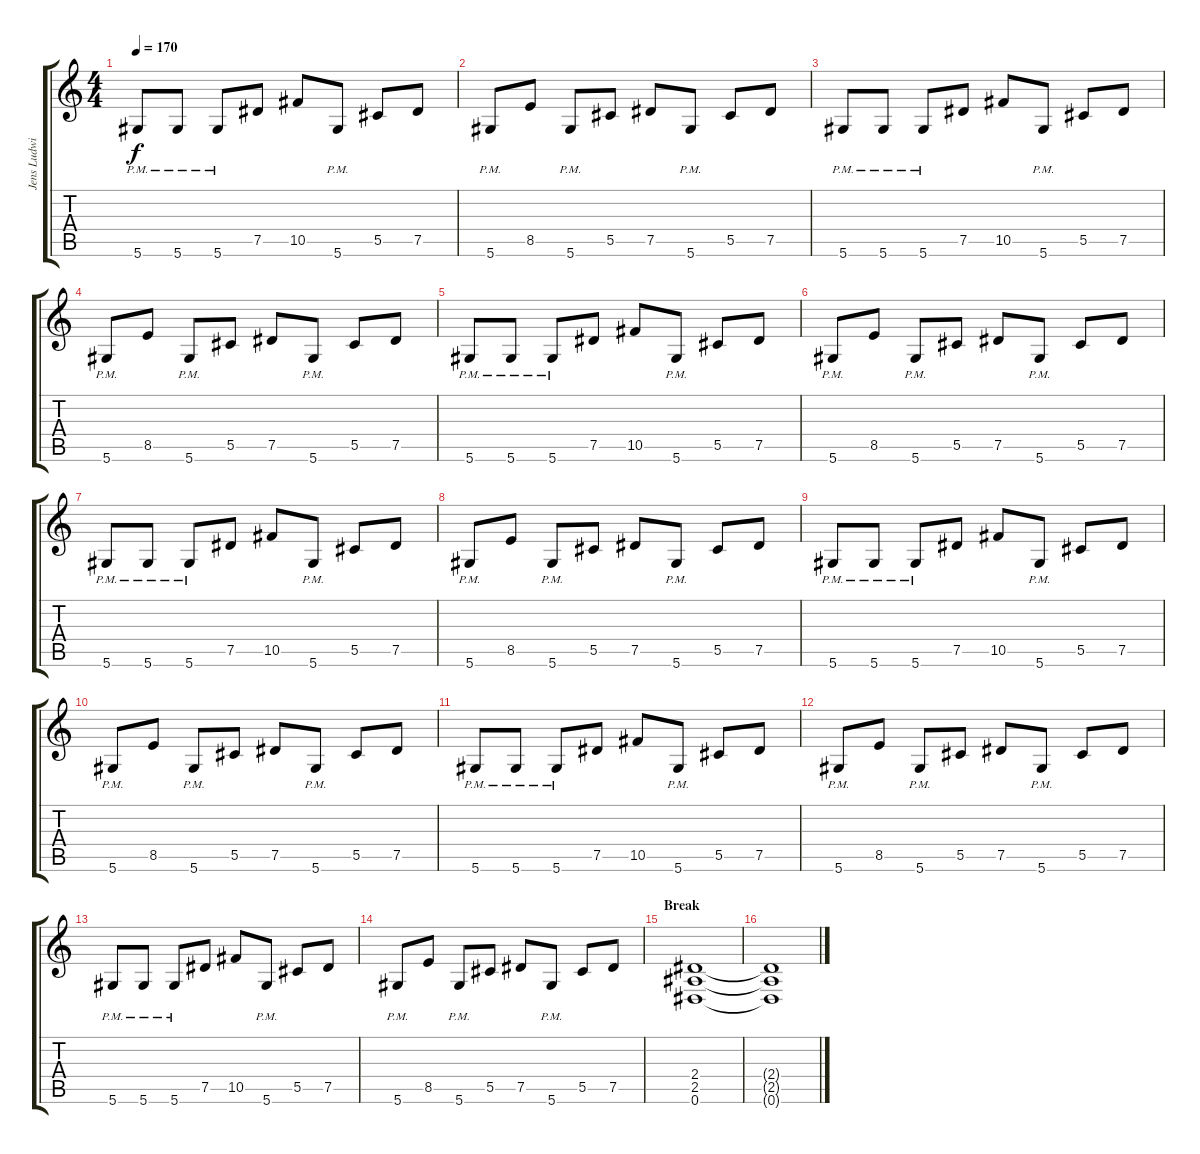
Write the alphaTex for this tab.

\track ("Jens Ludwig (?)" "Jens Ludwi") {instrument distortionguitar}
\staff {score tabs}
\tuning (Eb4 Bb3 Gb3 Db3 Ab2 Eb2) {hide}
\ts (4 4)
\tempo 170
\clef g2
\ks c
5.6{pm}.8{dy f} 5.6{pm}.8 5.6{pm}.8 7.5.8 10.5.8 5.6{pm}.8 5.5.8 7.5.8 |
5.6{pm}.8 8.5.8 5.6{pm}.8 5.5.8 7.5.8 5.6{pm}.8 5.5.8 7.5.8 |
5.6{pm}.8 5.6{pm}.8 5.6{pm}.8 7.5.8 10.5.8 5.6{pm}.8 5.5.8 7.5.8 |
5.6{pm}.8 8.5.8 5.6{pm}.8 5.5.8 7.5.8 5.6{pm}.8 5.5.8 7.5.8 |
5.6{pm}.8 5.6{pm}.8 5.6{pm}.8 7.5.8 10.5.8 5.6{pm}.8 5.5.8 7.5.8 |
5.6{pm}.8 8.5.8 5.6{pm}.8 5.5.8 7.5.8 5.6{pm}.8 5.5.8 7.5.8 |
5.6{pm}.8 5.6{pm}.8 5.6{pm}.8 7.5.8 10.5.8 5.6{pm}.8 5.5.8 7.5.8 |
5.6{pm}.8 8.5.8 5.6{pm}.8 5.5.8 7.5.8 5.6{pm}.8 5.5.8 7.5.8 |
5.6{pm}.8 5.6{pm}.8 5.6{pm}.8 7.5.8 10.5.8 5.6{pm}.8 5.5.8 7.5.8 |
5.6{pm}.8 8.5.8 5.6{pm}.8 5.5.8 7.5.8 5.6{pm}.8 5.5.8 7.5.8 |
5.6{pm}.8 5.6{pm}.8 5.6{pm}.8 7.5.8 10.5.8 5.6{pm}.8 5.5.8 7.5.8 |
5.6{pm}.8 8.5.8 5.6{pm}.8 5.5.8 7.5.8 5.6{pm}.8 5.5.8 7.5.8 |
5.6{pm}.8 5.6{pm}.8 5.6{pm}.8 7.5.8 10.5.8 5.6{pm}.8 5.5.8 7.5.8 |
5.6{pm}.8 8.5.8 5.6{pm}.8 5.5.8 7.5.8 5.6{pm}.8 5.5.8 7.5.8 |
\section ("" "Break")
(2.4 2.5 0.6).1 |
(2.4{t} 2.5{t} 0.6{t}).1
